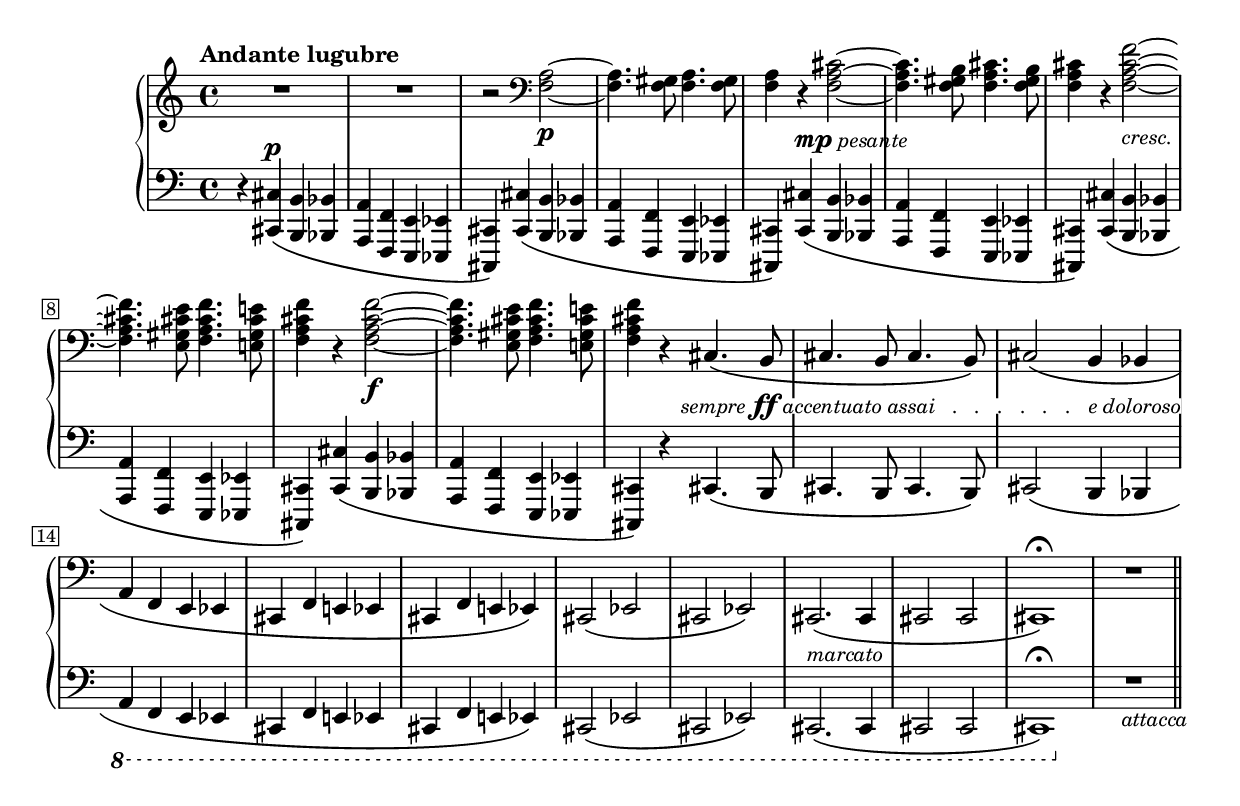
Global = {
  \key c \major
  \time 4/4
  \include "../global.ly"
}

Sopran = \context Voice = "one" \relative c {
  \voiceOne
  \override MultiMeasureRest.staff-position = #0
  \override Rest.staff-position = #0
  \phrasingSlurNeutral\stemNeutral\slurNeutral\tieNeutral
  \label #'S206
  %1
  \tempo "Andante lugubre"
  | R1
  | R1
  | r2 \clef bass <f a>~\p
  | q4. <f gis>8 <f a>4. <f gis>8
  %5
  | <f a>4 r <f a cis>2~
  | q4. <f gis b>8 <f a cis>4. <f gis b>8
  | <f a cis>4 r <f a cis f>2~
  | q4. <e gis cis e>8 <f a cis f>4. <e gis cis e>8
  | <f a cis f>4 r q2~
  %10
  | q4. <e gis cis e>8 <f a cis f>4. <e gis cis e>8
  | <f a cis f>4 r cis4.\( b8
  | cis4. b8 cis4. b8\)
  | cis2\( b4 bes
  | a f e ees
  %15
  | cis f e! ees
  | cis f e! ees\)
  | cis2\( ees
  | cis2 ees\)
  | cis2.\( 4
  %20
  | 2 2
  | 1\fermata\)
  | R1
  \bar "||"
}

Bass = \context Voice = "four" \relative c {
  \voiceFour
  \override MultiMeasureRest.staff-position = #0
  \override Rest.staff-position = #0
  \phrasingSlurNeutral\stemNeutral\slurNeutral\tieNeutral
  %1
  | r4 <cis, cis'>^\p\( <b b'> <bes bes'>
  | <a a'> <f f'> <e e'> <ees ees'>
  | <cis cis'>\) <cis' cis'>\( <b b'> <bes bes'>
  | <a a'> <f f'> <e e'> <ees ees'>
  %5
  | <cis cis'>\) <cis' cis'>\( <b b'> <bes bes'>
  | <a a'> <f f'> <e e'> <ees ees'>
  | <cis cis'>\) <cis' cis'>\( <b b'> <bes bes'>
  | <a a'> <f f'> <e e'> <ees ees'>
  | <cis cis'>\) <cis' cis'>\( <b b'> <bes bes'>
  %10
  | <a a'> <f f'> <e e'> <ees ees'>
  | <cis cis'>\) r cis'!4.\( b8
  | cis!4. b8 cis4. b8\)
  | cis2\(	 b4 bes
  | \ottava -1 a f e ees
  %15
  | cis f e! ees
  | cis f e! ees\)
  | cis2\( ees
  | cis2 ees\)
  | cis2.\( 4
  %20
  | 2 2
  | 1^\fermata\)
  | R1_\markup { \hspace #4 \small\italic "attacca" }\ottava 0
  \bar "||"
}

centerDynamics = {
  %1
  | s1*4
  | s2 s4-\markup { \hspace #-3 \dynamic mp \small\italic "pesante" } s
  | s1
  | s2 s2-\markup { \small\italic "cresc." }
  %5
  | s1
  | s2 s2\f
  | s1
  | s4 s2.-\markup {
      \hspace #2
      \small\italic "sempre" \dynamic ff
      \whiteout \small\italic "accentuato assai   .   .   .   .   .   .   e doloroso"
    }
  | s1*7
  | s1-\markup { \small\italic "marcato" }
}

\score {
  \new PianoStaff \with { connectArpeggios = ##t }
  <<
    \accidentalStyle Score.piano
    \context Staff = "upper" <<
      \set Staff.midiInstrument = #"acoustic grand"
      \Global
      \clef treble
      \Sopran
    >>
    \context Dynamics <<
      \Global \centerDynamics
    >>
    \context Staff = "lower" <<
      \set Staff.midiInstrument = #"acoustic grand"
      \Global
      \clef bass
      \Bass
    >>
  >>
  \header {
    composer = "Franz Liszt"
    opus = #f
    title = \markup {
      \fill-line {
        \center-column {
          \line { \abs-fontsize #20 "Trauervorspiel und Trauermarsch" }
          \null
          \line { \abs-fontsize #20 "I." }
        }
      }
    }
    subtitle = #f
    arranger = \markup { \italic "Komponiert 1885" }
  }
  \layout {
    \context {
      \PianoStaff
      % More space between staves in the same PianoStaff
      %\override StaffGrouper.staff-staff-spacing.minimum-distance = 14
      \override TextScript.font-shape = #'italic
    }
  }
  \midi {
    \tempo 4 = 48
  }
}
